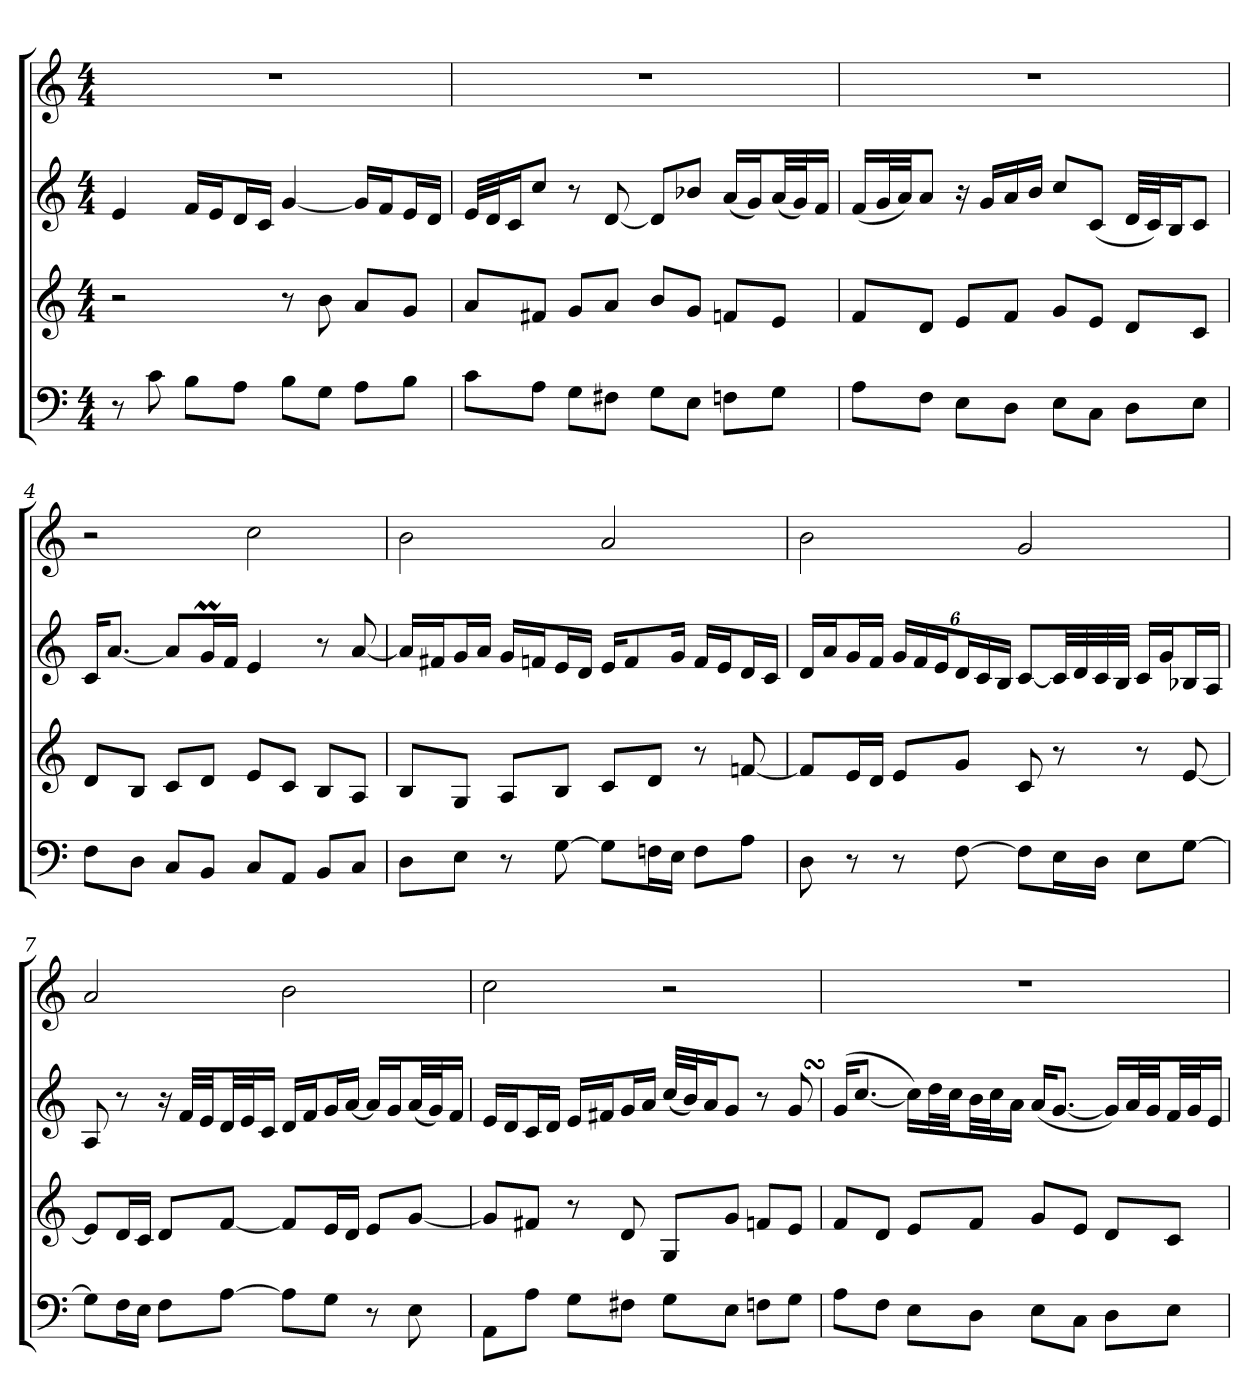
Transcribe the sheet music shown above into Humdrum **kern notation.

**kern	**kern	**kern	**kern
*part4	*part3	*part2	*part1
*staff4	*staff3	*staff2	*staff1
*k[]	*k[]	*k[]	*k[]
*C:	*C:	*C:	*C:
*M4/4	*M4/4	*M4/4	*M4/4
=1	=1	=1	=1
8r	2r	4e	1r
8c	.	.	.
8BL	.	16fLL	.
.	.	16eJ	.
8AJ	.	16dL	.
.	.	16cJJ	.
8BL	8r	[4g	.
8GJ	8b	.	.
8AL	8aL	16gLL]	.
.	.	16fJ	.
8BJ	8gJ	16eL	.
.	.	16dJJ	.
=2	=2	=2	=2
8cL	8aL	32eLLL	1r
.	.	32dJ	.
.	.	16cJ	.
8AJ	8f#XJ	8ccJ	.
8GL	8gL	8r	.
8F#XJ	8aJ	[8d	.
8GL	8bL	8dL]	.
8EJ	8gJ	8b-XJ	.
8FnL	8fnL	(16aLL	.
.	.	16gJ)	.
8GJ	8eJ	(32aLL	.
.	.	32gJ)	.
.	.	16fJJ	.
=3	=3	=3	=3
8AL	8fL	(16fLL	1r
.	.	32gL	.
.	.	32aJJ)	.
8FJ	8dJ	8aJ	.
8EL	8eL	16r	.
.	.	16gLL	.
8DJ	8fJ	16a	.
.	.	16bJJ	.
8EL	8gL	8ccL	.
8CJ	8eJ	(8cJ	.
8DL	8dL	32dLLL	.
.	.	32cJ)	.
.	.	16BJ	.
8EJ	8cJ	8cJ	.
=4	=4	=4	=4
8FL	8dL	16cKL	2r
.	.	[8.aJ	.
8DJ	8BJ	.	.
8CL	8cL	8aL]	.
8BBJ	8dJ	16gML	.
.	.	16fJJ	.
8CL	8eL	4e	2cc
8AAJ	8cJ	.	.
8BBL	8BL	8r	.
8CJ	8AJ	[8a	.
=5	=5	=5	=5
8DL	8BL	16aLL]	2b
.	.	16f#XJ	.
8EJ	8GJ	16gL	.
.	.	16aJJ	.
8r	8AL	16gLL	.
.	.	16fnJ	.
[8G	8BJ	16eL	.
.	.	16dJJ	.
8GL]	8cL	16eKL	2a
.	.	8f	.
16FnL	8dJ	.	.
16EJJ	.	16gJk	.
8FL	8r	16fLL	.
.	.	16eJ	.
8AJ	[8fn	16dL	.
.	.	16cJJ	.
=6	=6	=6	=6
8D	8fL]	16dLL	2b
.	.	16aJ	.
8r	16eL	16gL	.
.	16dJJ	16fJJ	.
8r	8eL	24gLL	.
.	.	24f	.
.	.	24eJ	.
[8F	8gJ	24dL	.
.	.	24c	.
.	.	24BJJ	.
8FL]	8c	[8cL	2g
16EL	8r	32cLL]	.
.	.	32d	.
16DJJ	.	32c	.
.	.	32BJJJ	.
8EL	8r	16cLL	.
.	.	16gJ	.
[8GJ	[8e	16B-XL	.
.	.	16AJJ	.
=7	=7	=7	=7
8GL]	8eL]	8A	2a
16FL	16dL	8r	.
16EJJ	16cJJ	.	.
8FL	8dL	16r	.
.	.	32fLLL	.
.	.	32eJJ	.
[8AJ	[8fJ	32dLL	.
.	.	32eJ	.
.	.	16cJJ	.
8AL]	8fL]	16dLL	2b
.	.	16fJ	.
8GJ	16eL	16gL	.
.	16dJJ	[16aJJ	.
8r	8eL	16aLL]	.
.	.	16gJ	.
8E	[8gJ	(32aLL	.
.	.	32gJ)	.
.	.	16fJJ	.
=8	=8	=8	=8
8AAL	8gL]	16eLL	2cc
.	.	16dJ	.
8AJ	8f#XJ	16cL	.
.	.	16dJJ	.
8GL	8r	16eLL	.
.	.	16f#XJ	.
8F#XJ	8d	16gL	.
.	.	16aJJ	.
8GL	8GL	(32ccLLL	2r
.	.	32bJ)	.
.	.	16aJ	.
8EJ	8gJ	8gJ	.
8FnL	8fnL	8r	.
8GJ	8eJ	8gSSs	.
=9	=9	=9	=9
8AL	8fL	(16gKL	1r
.	.	[8.ccJ	.
8FJ	8dJ	.	.
8EL	8eL	16ccLL])	.
.	.	32ddL	.
.	.	32ccJJ	.
8DJ	8fJ	32bLL	.
.	.	32ccJ	.
.	.	16aJJ	.
8EL	8gL	(16aKL	.
.	.	[8.gJ	.
8CJ	8eJ	.	.
8DL	8dL	16gLL])	.
.	.	32aL	.
.	.	32gJJ	.
8EJ	8cJ	32fLL	.
.	.	32gJ	.
.	.	16eJJ	.
=	=	=	=
*-	*-	*-	*-
